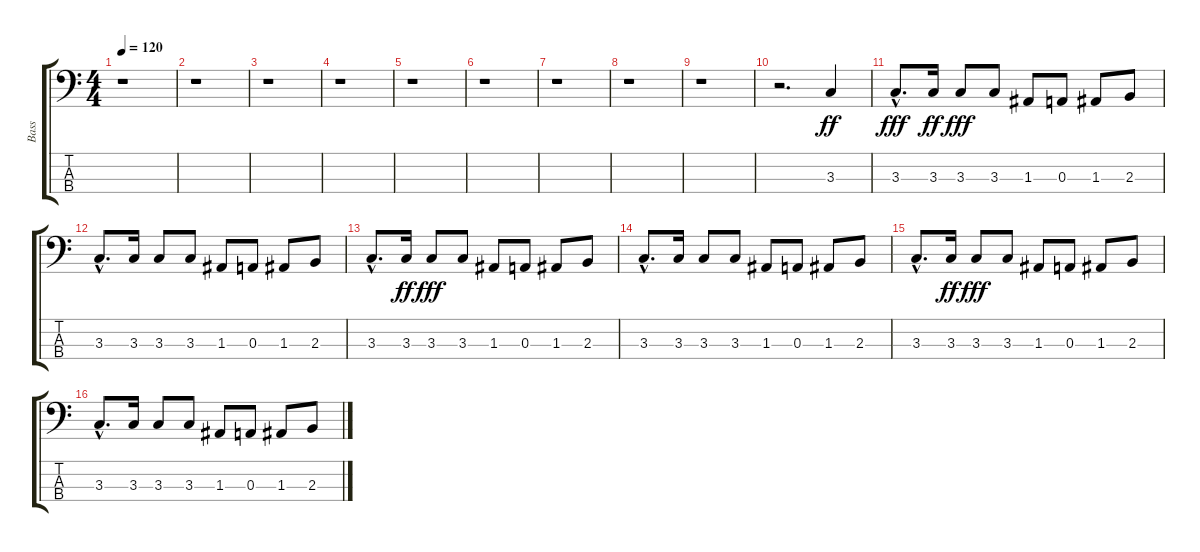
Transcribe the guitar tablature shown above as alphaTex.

\track ("Bass" "Bass") {instrument electricbassfinger}
\staff {score tabs}
\tuning (G2 D2 A1 E1) {hide}
\ts (4 4)
\tempo 120
\clef f4
\ks c
r.1{dy ff instrument electricbassfinger} |
r.1 |
r.1 |
r.1 |
r.1 |
r.1 |
r.1 |
r.1 |
r.1 |
r.2{d} 3.3.4 |
3.3{hac}.8{d dy fff instrument slapbass1} 3.3.16{dy ff} 3.3.8{dy fff} 3.3.8 1.3.8 0.3.8 1.3.8 2.3.8 |
3.3{hac}.8{d} 3.3.16 3.3.8 3.3.8 1.3.8 0.3.8 1.3.8 2.3.8 |
3.3{hac}.8{d} 3.3.16{dy ff} 3.3.8{dy fff} 3.3.8 1.3.8 0.3.8 1.3.8 2.3.8 |
3.3{hac}.8{d} 3.3.16 3.3.8 3.3.8 1.3.8 0.3.8 1.3.8 2.3.8 |
3.3{hac}.8{d} 3.3.16{dy ff} 3.3.8{dy fff} 3.3.8 1.3.8 0.3.8 1.3.8 2.3.8 |
3.3{hac}.8{d} 3.3.16 3.3.8 3.3.8 1.3.8 0.3.8 1.3.8 2.3.8
